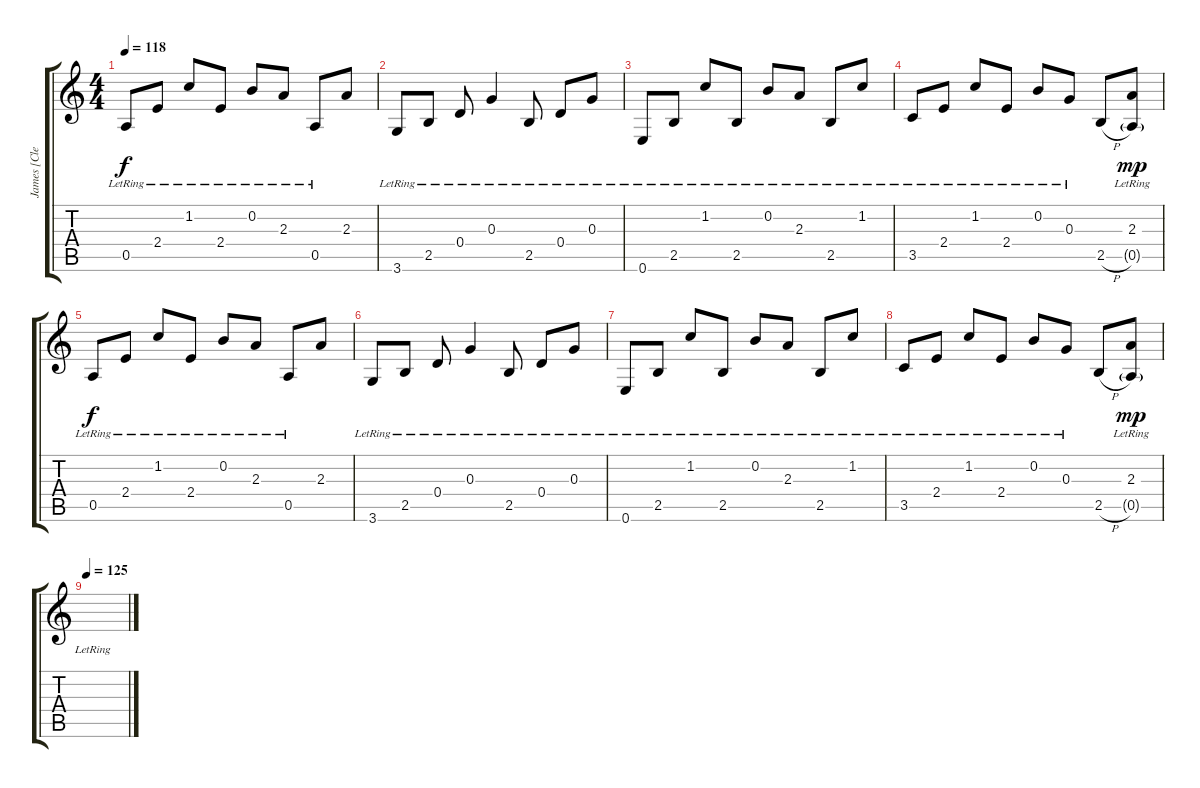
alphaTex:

\track ("James [Clean]" "James [Cle") {instrument electricguitarclean}
\staff {score tabs}
\tuning (E4 B3 G3 D3 A2 E2) {hide}
\ts (4 4)
\tempo 118
\clef g2
\ks c
0.5{lr}.8{dy f} 2.4{lr}.8 1.2{lr}.8 2.4{lr}.8 0.2{lr}.8 2.3{lr}.8 0.5{lr}.8 2.3.8 |
3.6{lr}.8 2.5{lr}.8 0.4{lr}.8 0.3{lr}.4 2.5{lr}.8 0.4{lr}.8 0.3{lr}.8 |
0.6{lr}.8 2.5{lr}.8 1.2{lr}.8 2.5{lr}.8 0.2{lr}.8 2.3{lr}.8 2.5{lr}.8 1.2{lr}.8 |
3.5{lr}.8 2.4{lr}.8 1.2{lr}.8 2.4{lr}.8 0.2{lr}.8 0.3{lr}.8 2.5{h}.8 (2.3{lr} 0.5{g}).8{dy mp} |
0.5{lr}.8{dy f} 2.4{lr}.8 1.2{lr}.8 2.4{lr}.8 0.2{lr}.8 2.3{lr}.8 0.5{lr}.8 2.3.8 |
3.6{lr}.8 2.5{lr}.8 0.4{lr}.8 0.3{lr}.4 2.5{lr}.8 0.4{lr}.8 0.3{lr}.8 |
0.6{lr}.8 2.5{lr}.8 1.2{lr}.8 2.5{lr}.8 0.2{lr}.8 2.3{lr}.8 2.5{lr}.8 1.2{lr}.8 |
3.5{lr}.8 2.4{lr}.8 1.2{lr}.8 2.4{lr}.8 0.2{lr}.8 0.3{lr}.8 2.5{h}.8 (2.3{lr} 0.5{g}).8{dy mp} |
\tempo 125
